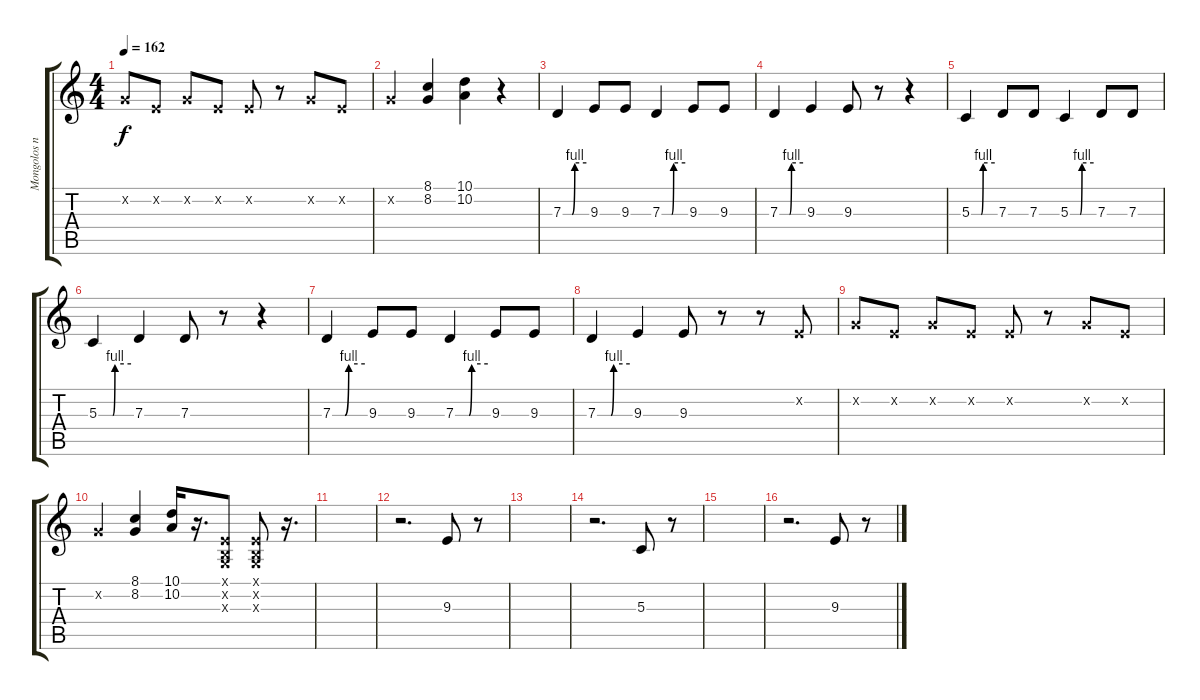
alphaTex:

\track ("Mongolos n3" "Mongolos n") {instrument synthvoice}
\staff {score tabs}
\tuning (E4 B3 G3 D3 A2 E2) {hide}
\ts (4 4)
\tempo 162
\clef g2
\ks c
8.2{x}.8{dy f} 5.2{x}.8 8.2{x}.8 5.2{x}.8 5.2{x}.8 r.8 8.2{x}.8 5.2{x}.8 |
8.2{x}.4 (8.1 8.2).4 (10.1 10.2).4 r.4 |
7.3{be (custom 0 0 23 0 30 4 60 4)}.4 9.3.8 9.3.8 7.3{be (custom 0 0 25 0 30 4 60 4)}.4 9.3.8 9.3.8 |
7.3{be (custom 0 0 25 0 30 4 60 4)}.4 9.3.4 9.3.8 r.8 r.4 |
5.3{be (custom 0 0 25 0 30 4 60 4)}.4 7.3.8 7.3.8 5.3{be (custom 0 0 25 0 30 4 60 4)}.4 7.3.8 7.3.8 |
5.3{be (custom 0 0 26 0 30 4 60 4)}.4 7.3.4 7.3.8 r.8 r.4 |
7.3{be (custom 0 0 23 0 30 4 60 4)}.4 9.3.8 9.3.8 7.3{be (custom 0 0 25 0 30 4 60 4)}.4 9.3.8 9.3.8 |
7.3{be (custom 0 0 25 0 30 4 60 4)}.4 9.3.4 9.3.8 r.8 r.8 5.2{x}.8 |
8.2{x}.8 5.2{x}.8 8.2{x}.8 5.2{x}.8 5.2{x}.8 r.8 8.2{x}.8 5.2{x}.8 |
8.2{x}.4 (8.1 8.2).4 (10.1 10.2).16 r.16{d} (0.1{x} 0.2{x} 0.3{x}).8 (0.1{x} 0.2{x} 0.3{x}).8 r.16{d} |
|
r.2{d} 9.3.8 r.8 |
|
r.2{d} 5.3.8 r.8 |
|
r.2{d} 9.3.8 r.8
